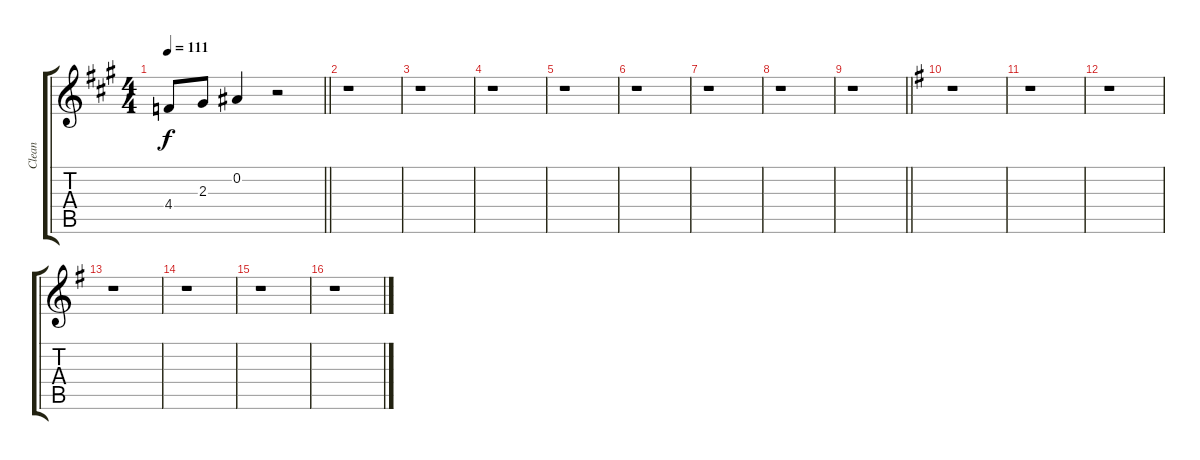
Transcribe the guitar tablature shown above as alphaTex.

\track ("Clean" "Clean") {instrument electricguitarclean}
\staff {score tabs}
\tuning (Eb4 Bb3 Gb3 Db3 Ab2 Eb2) {hide}
\ts (4 4)
\tempo 111
\clef g2
\barLineRight lightlight
\ks a
4.4.8{dy f} 2.3.8 0.2.4 r.2 |
\section ("" " ")
r.1 |
r.1 |
r.1 |
r.1 |
r.1 |
r.1 |
r.1 |
\barLineRight lightlight
r.1 |
\section ("" " ")
\ks g
r.1 |
r.1 |
r.1 |
r.1 |
r.1 |
r.1 |
r.1
